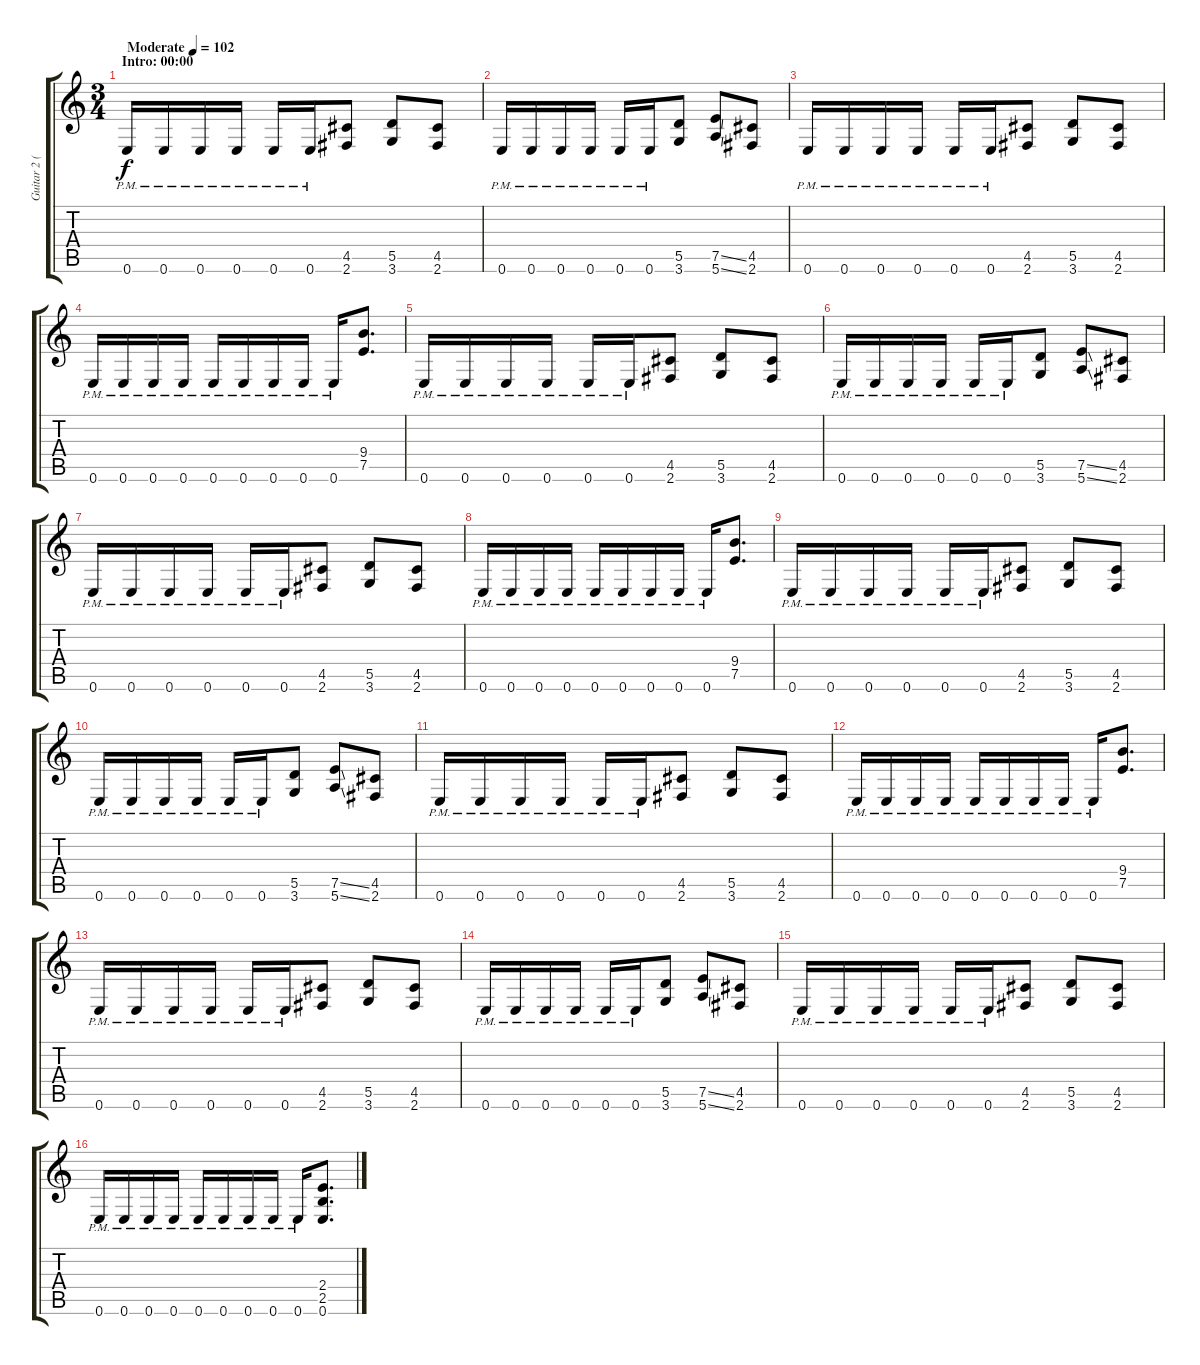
\track ("Guitar 2 (Distortion)" "Guitar 2 (") {instrument distortionguitar}
\staff {score tabs}
\tuning (E4 B3 G3 D3 A2 E2) {hide}
\ts (3 4)
\section ("" "Intro: 00:00")
\tempo (102 "Moderate")
\clef g2
\ks c
0.6{pm}.16{dy f instrument distortionguitar} 0.6{pm}.16 0.6{pm}.16 0.6{pm}.16 0.6{pm}.16 0.6{pm}.16 (4.5 2.6).8 (5.5 3.6).8 (4.5 2.6).8 |
0.6{pm}.16 0.6{pm}.16 0.6{pm}.16 0.6{pm}.16 0.6{pm}.16 0.6{pm}.16 (5.5 3.6).8 (7.5{ss} 5.6{ss}).8 (4.5 2.6).8 |
0.6{pm}.16 0.6{pm}.16 0.6{pm}.16 0.6{pm}.16 0.6{pm}.16 0.6{pm}.16 (4.5 2.6).8 (5.5 3.6).8 (4.5 2.6).8 |
0.6{pm}.16 0.6{pm}.16 0.6{pm}.16 0.6{pm}.16 0.6{pm}.16 0.6{pm}.16 0.6{pm}.16 0.6{pm}.16 0.6{pm}.16 (9.4 7.5).8{d} |
0.6{pm}.16 0.6{pm}.16 0.6{pm}.16 0.6{pm}.16 0.6{pm}.16 0.6{pm}.16 (4.5 2.6).8 (5.5 3.6).8 (4.5 2.6).8 |
0.6{pm}.16 0.6{pm}.16 0.6{pm}.16 0.6{pm}.16 0.6{pm}.16 0.6{pm}.16 (5.5 3.6).8 (7.5{ss} 5.6{ss}).8 (4.5 2.6).8 |
0.6{pm}.16 0.6{pm}.16 0.6{pm}.16 0.6{pm}.16 0.6{pm}.16 0.6{pm}.16 (4.5 2.6).8 (5.5 3.6).8 (4.5 2.6).8 |
0.6{pm}.16 0.6{pm}.16 0.6{pm}.16 0.6{pm}.16 0.6{pm}.16 0.6{pm}.16 0.6{pm}.16 0.6{pm}.16 0.6{pm}.16 (9.4 7.5).8{d} |
0.6{pm}.16 0.6{pm}.16 0.6{pm}.16 0.6{pm}.16 0.6{pm}.16 0.6{pm}.16 (4.5 2.6).8 (5.5 3.6).8 (4.5 2.6).8 |
0.6{pm}.16 0.6{pm}.16 0.6{pm}.16 0.6{pm}.16 0.6{pm}.16 0.6{pm}.16 (5.5 3.6).8 (7.5{ss} 5.6{ss}).8 (4.5 2.6).8 |
0.6{pm}.16 0.6{pm}.16 0.6{pm}.16 0.6{pm}.16 0.6{pm}.16 0.6{pm}.16 (4.5 2.6).8 (5.5 3.6).8 (4.5 2.6).8 |
0.6{pm}.16 0.6{pm}.16 0.6{pm}.16 0.6{pm}.16 0.6{pm}.16 0.6{pm}.16 0.6{pm}.16 0.6{pm}.16 0.6{pm}.16 (9.4 7.5).8{d} |
0.6{pm}.16 0.6{pm}.16 0.6{pm}.16 0.6{pm}.16 0.6{pm}.16 0.6{pm}.16 (4.5 2.6).8 (5.5 3.6).8 (4.5 2.6).8 |
0.6{pm}.16 0.6{pm}.16 0.6{pm}.16 0.6{pm}.16 0.6{pm}.16 0.6{pm}.16 (5.5 3.6).8 (7.5{ss} 5.6{ss}).8 (4.5 2.6).8 |
0.6{pm}.16 0.6{pm}.16 0.6{pm}.16 0.6{pm}.16 0.6{pm}.16 0.6{pm}.16 (4.5 2.6).8 (5.5 3.6).8 (4.5 2.6).8 |
0.6{pm}.16 0.6{pm}.16 0.6{pm}.16 0.6{pm}.16 0.6{pm}.16 0.6{pm}.16 0.6{pm}.16 0.6{pm}.16 0.6{pm}.16 (2.4 2.5 0.6).8{d}
